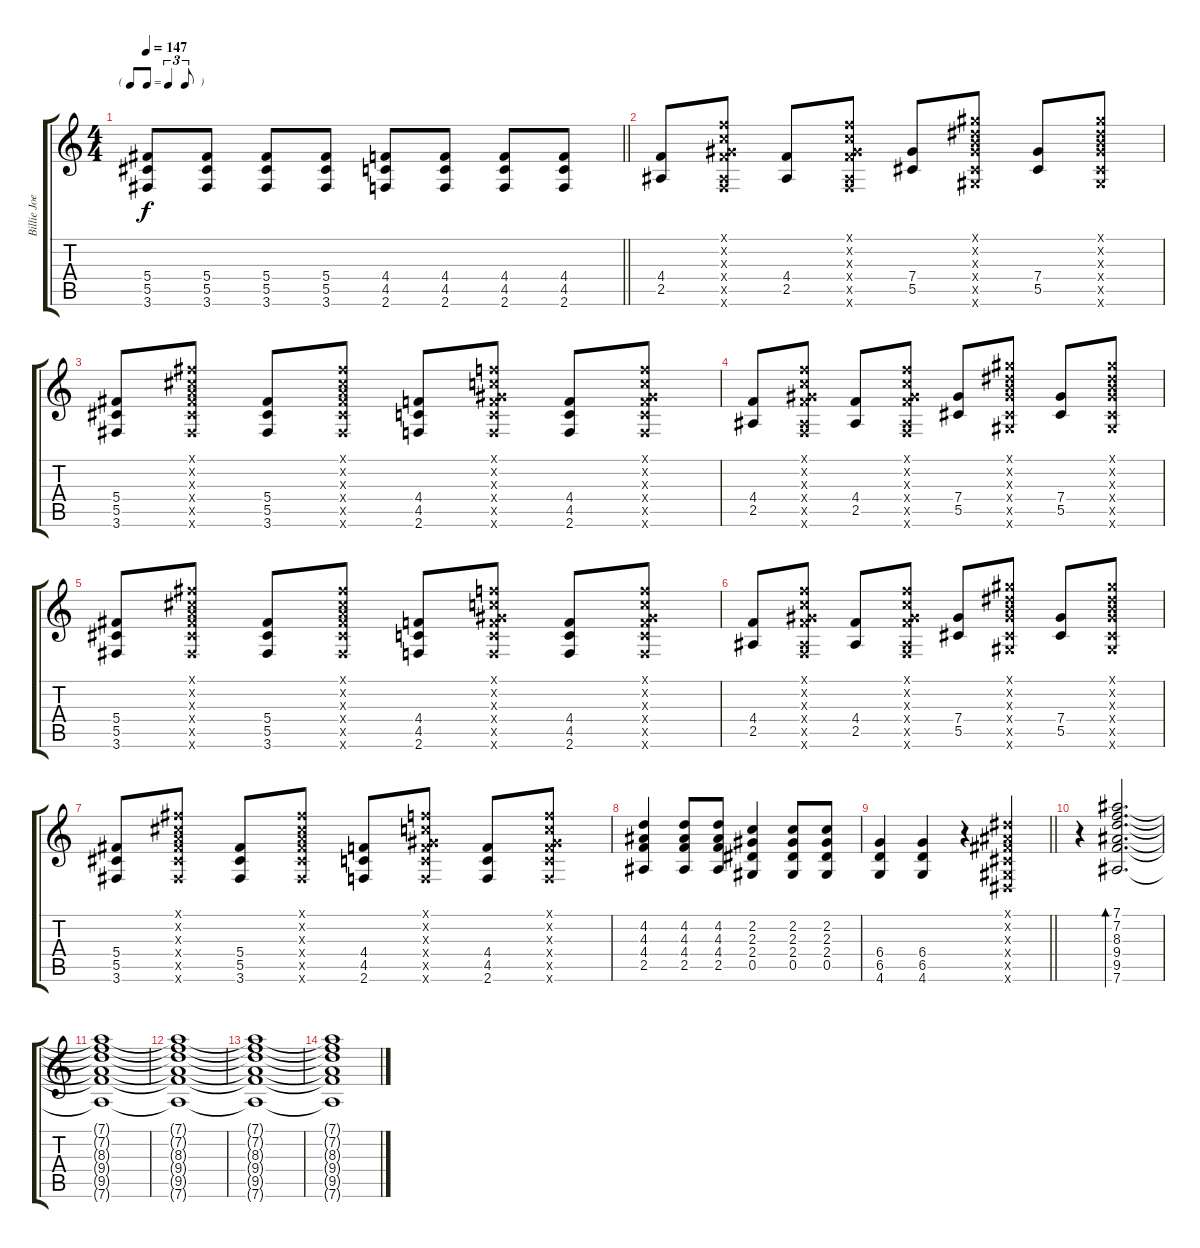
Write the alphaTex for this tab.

\track ("Billie Joe" "Billie Joe") {instrument distortionguitar}
\staff {score tabs}
\tuning (Eb4 Bb3 Gb3 Db3 Ab2 Eb2) {hide}
\ts (4 4)
\tf triplet8th
\tempo 147
\clef g2
\barLineRight lightlight
\ks c
(5.4 5.5 3.6).8{dy f} (5.4 5.5 3.6).8 (5.4 5.5 3.6).8 (5.4 5.5 3.6).8 (4.4 4.5 2.6).8 (4.4 4.5 2.6).8 (4.4 4.5 2.6).8 (4.4 4.5 2.6).8 |
(4.4 2.5).8 (2.1{x} 2.2{x} 2.3{x} 4.4{x} 2.5{x} 2.6{x}).8 (4.4 2.5).8 (2.1{x} 2.2{x} 2.3{x} 4.4{x} 2.5{x} 2.6{x}).8 (7.4 5.5).8 (5.1{x} 5.2{x} 5.3{x} 7.4{x} 5.5{x} 5.6{x}).8 (7.4 5.5).8 (5.1{x} 5.2{x} 5.3{x} 7.4{x} 5.5{x} 5.6{x}).8 |
(5.4 5.5 3.6).8 (3.1{x} 3.2{x} 3.3{x} 5.4{x} 5.5{x} 3.6{x}).8 (5.4 5.5 3.6).8 (3.1{x} 3.2{x} 3.3{x} 5.4{x} 5.5{x} 3.6{x}).8 (4.4 4.5 2.6).8 (2.1{x} 2.2{x} 2.3{x} 4.4{x} 4.5{x} 2.6{x}).8 (4.4 4.5 2.6).8 (2.1{x} 2.2{x} 2.3{x} 4.4{x} 4.5{x} 2.6{x}).8 |
(4.4 2.5).8 (2.1{x} 2.2{x} 2.3{x} 4.4{x} 2.5{x} 2.6{x}).8 (4.4 2.5).8 (2.1{x} 2.2{x} 2.3{x} 4.4{x} 2.5{x} 2.6{x}).8 (7.4 5.5).8 (5.1{x} 5.2{x} 5.3{x} 7.4{x} 5.5{x} 5.6{x}).8 (7.4 5.5).8 (5.1{x} 5.2{x} 5.3{x} 7.4{x} 5.5{x} 5.6{x}).8 |
(5.4 5.5 3.6).8 (3.1{x} 3.2{x} 3.3{x} 5.4{x} 5.5{x} 3.6{x}).8 (5.4 5.5 3.6).8 (3.1{x} 3.2{x} 3.3{x} 5.4{x} 5.5{x} 3.6{x}).8 (4.4 4.5 2.6).8 (2.1{x} 2.2{x} 2.3{x} 4.4{x} 4.5{x} 2.6{x}).8 (4.4 4.5 2.6).8 (2.1{x} 2.2{x} 2.3{x} 4.4{x} 4.5{x} 2.6{x}).8 |
(4.4 2.5).8 (2.1{x} 2.2{x} 2.3{x} 4.4{x} 2.5{x} 2.6{x}).8 (4.4 2.5).8 (2.1{x} 2.2{x} 2.3{x} 4.4{x} 2.5{x} 2.6{x}).8 (7.4 5.5).8 (5.1{x} 5.2{x} 5.3{x} 7.4{x} 5.5{x} 5.6{x}).8 (7.4 5.5).8 (5.1{x} 5.2{x} 5.3{x} 7.4{x} 5.5{x} 5.6{x}).8 |
(5.4 5.5 3.6).8 (3.1{x} 3.2{x} 3.3{x} 5.4{x} 5.5{x} 3.6{x}).8 (5.4 5.5 3.6).8 (3.1{x} 3.2{x} 3.3{x} 5.4{x} 5.5{x} 3.6{x}).8 (4.4 4.5 2.6).8 (2.1{x} 2.2{x} 2.3{x} 4.4{x} 4.5{x} 2.6{x}).8 (4.4 4.5 2.6).8 (2.1{x} 2.2{x} 2.3{x} 4.4{x} 4.5{x} 2.6{x}).8 |
(4.2 4.3 4.4 2.5).4 (4.2 4.3 4.4 2.5).8 (4.2 4.3 4.4 2.5).8 (2.2 2.3 2.4 0.5).4 (2.2 2.3 2.4 0.5).8 (2.2 2.3 2.4 0.5).8 |
\barLineRight lightlight
(6.4 6.5 4.6).4 (6.4 6.5 4.6).4 r.4 (0.1{x} 0.2{x} 0.3{x} 0.4{x} 0.5{x} 0.6{x}).4 |
r.4 (7.1 7.2 8.3 9.4 9.5 7.6).2{d bd 480} |
(7.1{t} 7.2{t} 8.3{t} 9.4{t} 9.5{t} 7.6{t}).1 |
(7.1{t} 7.2{t} 8.3{t} 9.4{t} 9.5{t} 7.6{t}).1 |
(7.1{t} 7.2{t} 8.3{t} 9.4{t} 9.5{t} 7.6{t}).1 |
(7.1{t} 7.2{t} 8.3{t} 9.4{t} 9.5{t} 7.6{t}).1
